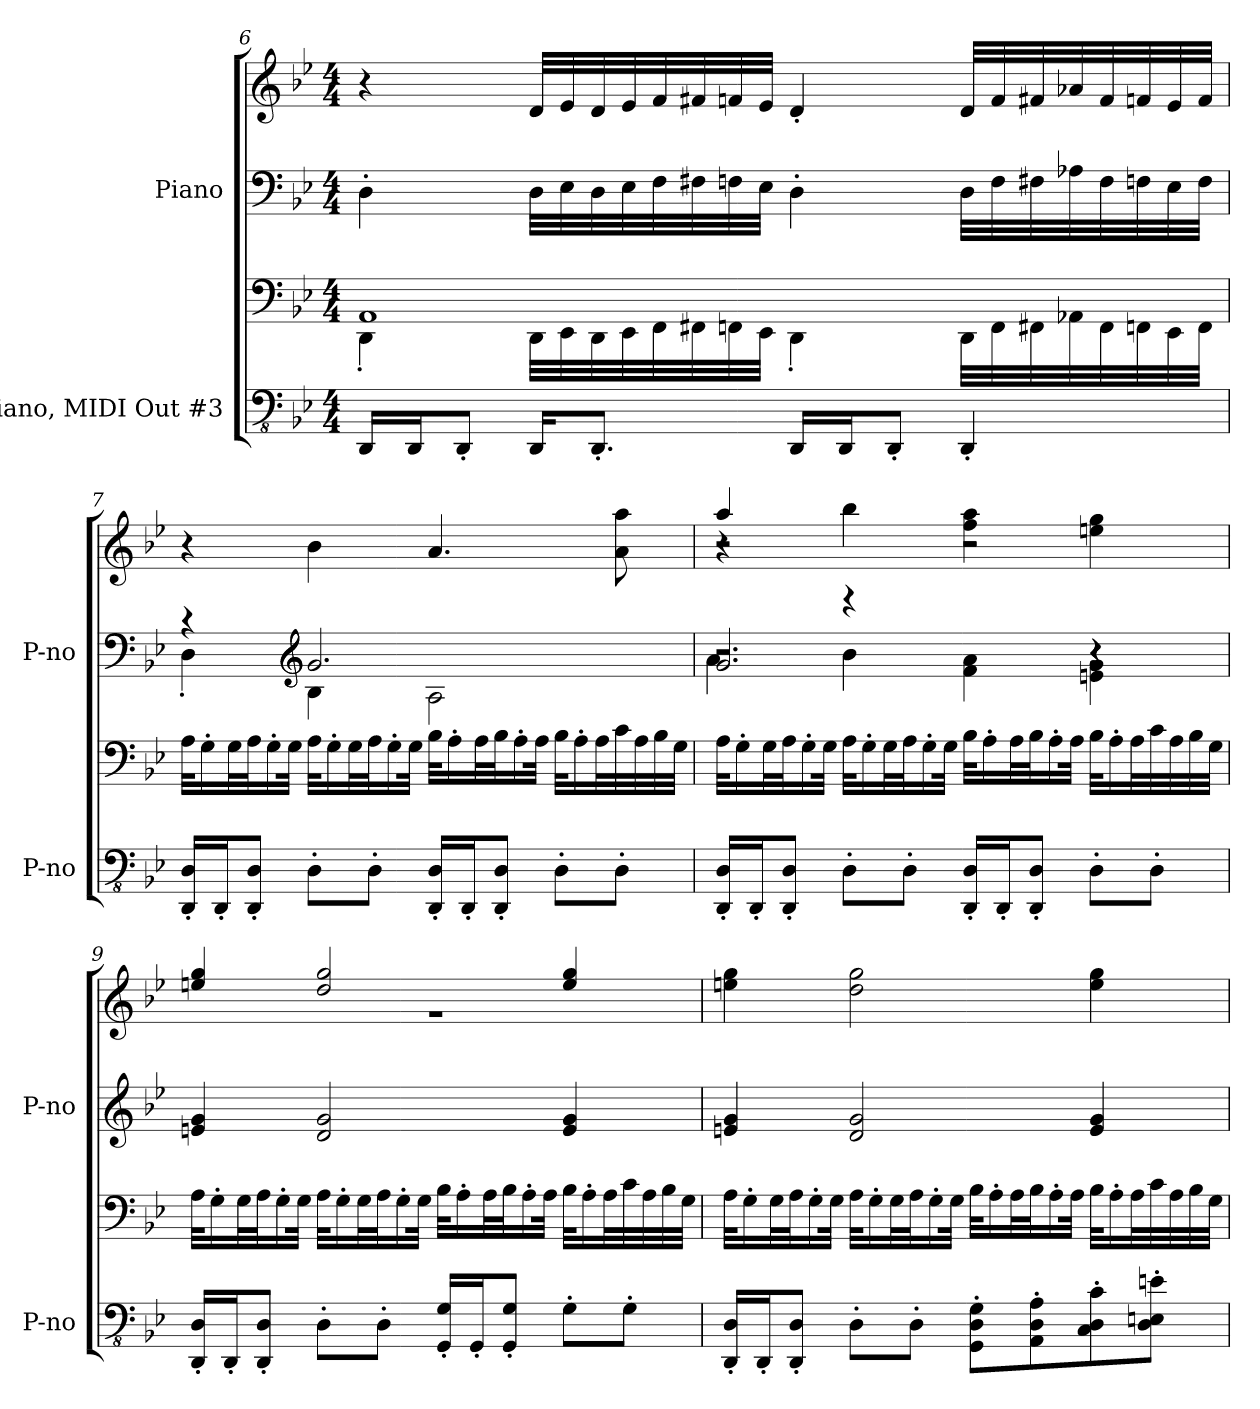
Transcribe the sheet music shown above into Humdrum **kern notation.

**kern	**kern	**kern	**kern
*part2	*part2	*part1	*part1
*staff4	*staff3	*staff2	*staff1
*I"Piano, MIDI Out #3	*	*I"Piano	*
*I'P-no	*	*I'P-no	*
!!LO:LB:g=z
*clefFv4	*clefF4	*clefF4	*clefG2
*k[b-e-]	*k[b-e-]	*k[b-e-]	*k[b-e-]
*M4/4	*M4/4	*M4/4	*M4/4
=6	=6	=6	=6
*	*^	*	*
16DDD/LL	1AA	4DD'\	4D'\	4r
16DDD/J	.	.	.	.
8DDD'/J	.	.	.	.
16DDD/KL	.	32DD\LLL	32D\LLL	32d/LLL
.	.	32EE-\	32E-\	32e-/
8.DDD'/J	.	32DD\	32D\	32d/
.	.	32EE-\	32E-\	32e-/
.	.	32FF\	32F\	32f/
.	.	32FF#X\	32F#X\	32f#X/
.	.	32FFn\	32Fn\	32fn/
.	.	32EE-\JJJ	32E-\JJJ	32e-/JJJ
16DDD/LL	.	4DD'\	4D'\	4d'/
16DDD/J	.	.	.	.
8DDD'/J	.	.	.	.
4DDD'/	.	32DD\LLL	32D\LLL	32d/LLL
.	.	32FF\	32F\	32f/
.	.	32FF#X\	32F#X\	32f#X/
.	.	32AA-X\	32A-X\	32a-X/
.	.	32FF#\	32F#\	32f#/
.	.	32FFn\	32Fn\	32fn/
.	.	32EE-\	32E-\	32e-/
.	.	32FF\JJJ	32F\JJJ	32f/JJJ
*	*v	*v	*	*
!!LO:PB:g=z
=7	=7	=7	=7
*	*	*^	*
16DDD/' 16DD/'LL	32A\KLL	4r	4D'\	4r
.	16G'\	.	.	.
16DDD'/J	.	.	.	.
.	32G\L	.	.	.
8DDD/' 8DD/'J	32A\J	.	.	.
.	16G'\	.	.	.
.	32G\JJk	.	.	.
*	*	*clefG2	*	*
8DD'\L	32A\KLL	2.g/	4B-\	4b-\
.	16G'\	.	.	.
.	32G\L	.	.	.
8DD'\J	32A\J	.	.	.
.	16G'\	.	.	.
.	32G\JJk	.	.	.
16DDD/' 16DD/'LL	32B-\KLL	.	2A\	4.a/
.	16A'\	.	.	.
16DDD'/J	.	.	.	.
.	32A\L	.	.	.
8DDD/' 8DD/'J	32B-\J	.	.	.
.	16A'\	.	.	.
.	32A\JJk	.	.	.
8DD'\L	32B-\KLL	.	.	.
.	16A'\	.	.	.
.	32A\L	.	.	.
8DD'\J	32c\	.	.	8a\ 8aa\
.	32A\	.	.	.
.	32B-\	.	.	.
.	32G\JJJ	.	.	.
!!LO:LB:g=z
=8	=8	=8	=8	=8
*	*	*	*^	*^
*	*	*	*	*	*	*^
16DDD/' 16DD/'LL	32A\KLL	2.g/	4a\	2.r	4aa/	4r	2r
.	16G'\	.	.	.	.	.	.
16DDD'/J	.	.	.	.	.	.	.
.	32G\L	.	.	.	.	.	.
8DDD/' 8DD/'J	32A\J	.	.	.	.	.	.
.	16G'\	.	.	.	.	.	.
.	32G\JJk	.	.	.	.	.	.
8DD'\L	32A\KLL	.	4b-\	.	4rF	4bb-\	.
.	16G'\	.	.	.	.	.	.
.	32G\L	.	.	.	.	.	.
8DD'\J	32A\J	.	.	.	.	.	.
.	16G'\	.	.	.	.	.	.
.	32G\JJk	.	.	.	.	.	.
16DDD/' 16DD/'LL	32B-\KLL	.	4f\ 4a\	.	2r	4ff\ 4aa\	2r
.	16A'\	.	.	.	.	.	.
16DDD'/J	.	.	.	.	.	.	.
.	32A\L	.	.	.	.	.	.
8DDD/' 8DD/'J	32B-\J	.	.	.	.	.	.
.	16A'\	.	.	.	.	.	.
.	32A\JJk	.	.	.	.	.	.
8DD'\L	32B-\KLL	4r	4en\ 4g\	4r	.	4een\ 4gg\	.
.	16A'\	.	.	.	.	.	.
.	32A\L	.	.	.	.	.	.
8DD'\J	32c\	.	.	.	.	.	.
.	32A\	.	.	.	.	.	.
.	32B-\	.	.	.	.	.	.
.	32G\JJJ	.	.	.	.	.	.
*	*	*v	*v	*v	*	*	*
*	*	*	*	*v	*v
!!LO:LB:g=z
=9	=9	=9	=9	=9
16DDD/' 16DD/'LL	32A\KLL	4en/ 4g/	4een/ 4gg/	1r
.	16G'\	.	.	.
16DDD'/J	.	.	.	.
.	32G\L	.	.	.
8DDD/' 8DD/'J	32A\J	.	.	.
.	16G'\	.	.	.
.	32G\JJk	.	.	.
8DD'\L	32A\KLL	2d/ 2g/	2dd/ 2gg/	.
.	16G'\	.	.	.
.	32G\L	.	.	.
8DD'\J	32A\J	.	.	.
.	16G'\	.	.	.
.	32G\JJk	.	.	.
16GGG/' 16GG/'LL	32B-\KLL	.	.	.
.	16A'\	.	.	.
16GGG'/J	.	.	.	.
.	32A\L	.	.	.
8GGG/' 8GG/'J	32B-\J	.	.	.
.	16A'\	.	.	.
.	32A\JJk	.	.	.
8GG'\L	32B-\KLL	4e/ 4g/	4ee/ 4gg/	.
.	16A'\	.	.	.
.	32A\L	.	.	.
8GG'\J	32c\	.	.	.
.	32A\	.	.	.
.	32B-\	.	.	.
.	32G\JJJ	.	.	.
*	*	*	*v	*v
!!LO:PB:g=z
=10	=10	=10	=10
16DDD/' 16DD/'LL	32A\KLL	4en/ 4g/	4een\ 4gg\
.	16G'\	.	.
16DDD'/J	.	.	.
.	32G\L	.	.
8DDD/' 8DD/'J	32A\J	.	.
.	16G'\	.	.
.	32G\JJk	.	.
8DD'\L	32A\KLL	2d/ 2g/	2dd\ 2gg\
.	16G'\	.	.
.	32G\L	.	.
8DD'\J	32A\J	.	.
.	16G'\	.	.
.	32G\JJk	.	.
8GGG\' 8DD\' 8GG\'L	32B-\KLL	.	.
.	16A'\	.	.
.	32A\L	.	.
8AAA\' 8DD\' 8AA\'	32B-\J	.	.
.	16A'\	.	.
.	32A\JJk	.	.
8CC\' 8DD\' 8C\'	32B-\KLL	4e/ 4g/	4ee\ 4gg\
.	16A'\	.	.
.	32A\L	.	.
8DD\' 8EEn\' 8En\'J	32c\	.	.
.	32A\	.	.
.	32B-\	.	.
.	32G\JJJ	.	.
=	=	=	=
*-	*-	*-	*-
